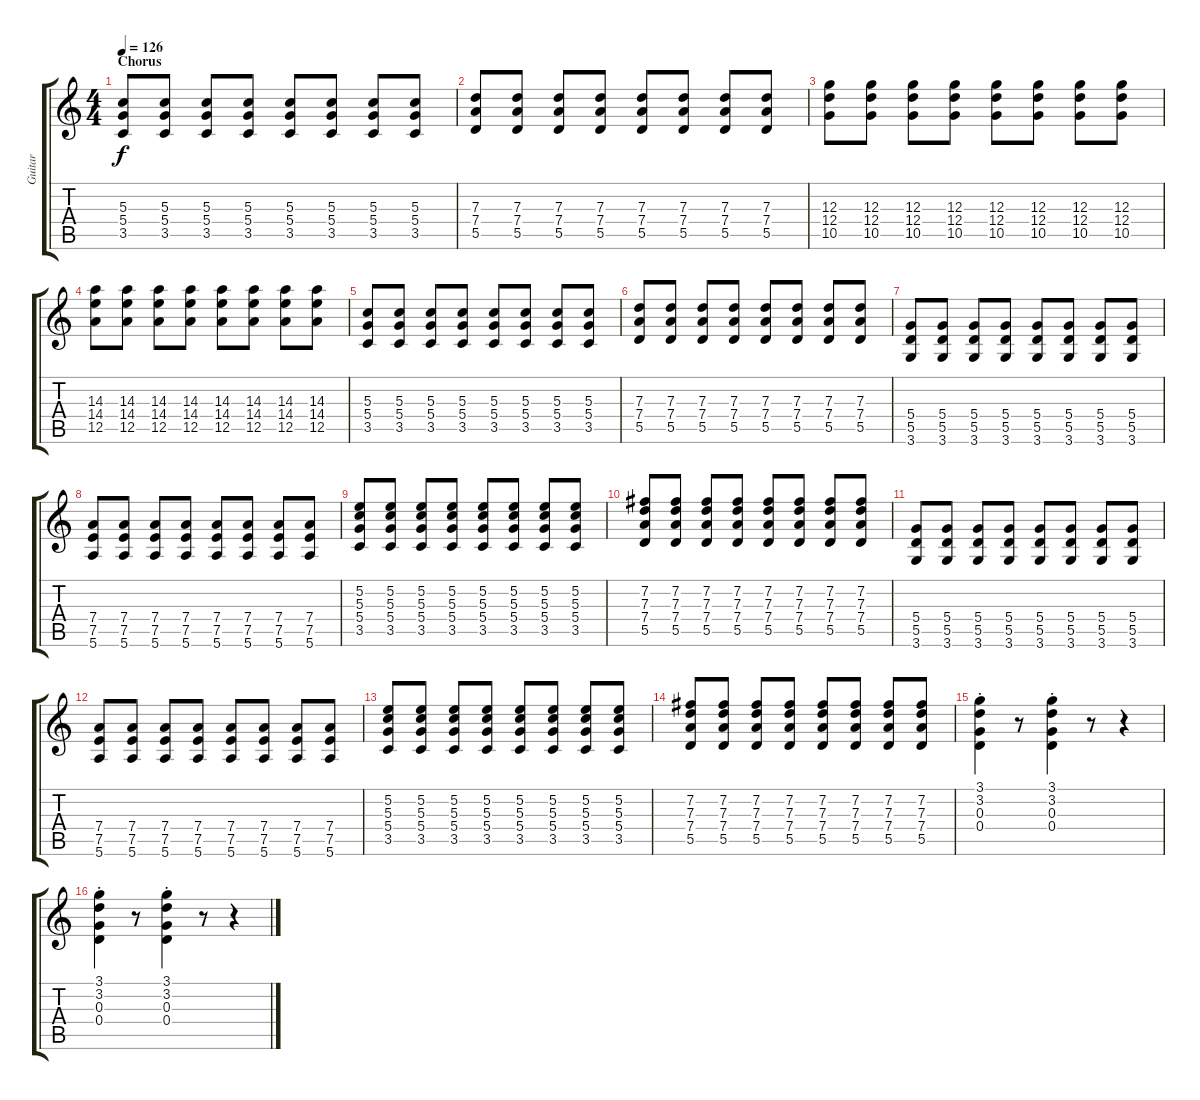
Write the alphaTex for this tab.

\track ("Guitar" "Guitar") {instrument electricguitarjazz}
\staff {score tabs}
\tuning (E4 B3 G3 D3 A2 E2) {hide}
\ts (4 4)
\section ("" "Chorus")
\tempo 126
\clef g2
\ks c
(5.3 5.4 3.5).8{dy f} (5.3 5.4 3.5).8 (5.3 5.4 3.5).8 (5.3 5.4 3.5).8 (5.3 5.4 3.5).8 (5.3 5.4 3.5).8 (5.3 5.4 3.5).8 (5.3 5.4 3.5).8 |
(7.3 7.4 5.5).8 (7.3 7.4 5.5).8 (7.3 7.4 5.5).8 (7.3 7.4 5.5).8 (7.3 7.4 5.5).8 (7.3 7.4 5.5).8 (7.3 7.4 5.5).8 (7.3 7.4 5.5).8 |
(12.3 12.4 10.5).8 (12.3 12.4 10.5).8 (12.3 12.4 10.5).8 (12.3 12.4 10.5).8 (12.3 12.4 10.5).8 (12.3 12.4 10.5).8 (12.3 12.4 10.5).8 (12.3 12.4 10.5).8 |
(14.3 14.4 12.5).8 (14.3 14.4 12.5).8 (14.3 14.4 12.5).8 (14.3 14.4 12.5).8 (14.3 14.4 12.5).8 (14.3 14.4 12.5).8 (14.3 14.4 12.5).8 (14.3 14.4 12.5).8 |
(5.3 5.4 3.5).8 (5.3 5.4 3.5).8 (5.3 5.4 3.5).8 (5.3 5.4 3.5).8 (5.3 5.4 3.5).8 (5.3 5.4 3.5).8 (5.3 5.4 3.5).8 (5.3 5.4 3.5).8 |
(7.3 7.4 5.5).8 (7.3 7.4 5.5).8 (7.3 7.4 5.5).8 (7.3 7.4 5.5).8 (7.3 7.4 5.5).8 (7.3 7.4 5.5).8 (7.3 7.4 5.5).8 (7.3 7.4 5.5).8 |
(5.4 5.5 3.6).8 (5.4 5.5 3.6).8 (5.4 5.5 3.6).8 (5.4 5.5 3.6).8 (5.4 5.5 3.6).8 (5.4 5.5 3.6).8 (5.4 5.5 3.6).8 (5.4 5.5 3.6).8 |
(7.4 7.5 5.6).8 (7.4 7.5 5.6).8 (7.4 7.5 5.6).8 (7.4 7.5 5.6).8 (7.4 7.5 5.6).8 (7.4 7.5 5.6).8 (7.4 7.5 5.6).8 (7.4 7.5 5.6).8 |
(5.2 5.3 5.4 3.5).8 (5.2 5.3 5.4 3.5).8 (5.2 5.3 5.4 3.5).8 (5.2 5.3 5.4 3.5).8 (5.2 5.3 5.4 3.5).8 (5.2 5.3 5.4 3.5).8 (5.2 5.3 5.4 3.5).8 (5.2 5.3 5.4 3.5).8 |
(7.2 7.3 7.4 5.5).8 (7.2 7.3 7.4 5.5).8 (7.2 7.3 7.4 5.5).8 (7.2 7.3 7.4 5.5).8 (7.2 7.3 7.4 5.5).8 (7.2 7.3 7.4 5.5).8 (7.2 7.3 7.4 5.5).8 (7.2 7.3 7.4 5.5).8 |
(5.4 5.5 3.6).8 (5.4 5.5 3.6).8 (5.4 5.5 3.6).8 (5.4 5.5 3.6).8 (5.4 5.5 3.6).8 (5.4 5.5 3.6).8 (5.4 5.5 3.6).8 (5.4 5.5 3.6).8 |
(7.4 7.5 5.6).8 (7.4 7.5 5.6).8 (7.4 7.5 5.6).8 (7.4 7.5 5.6).8 (7.4 7.5 5.6).8 (7.4 7.5 5.6).8 (7.4 7.5 5.6).8 (7.4 7.5 5.6).8 |
(5.2 5.3 5.4 3.5).8 (5.2 5.3 5.4 3.5).8 (5.2 5.3 5.4 3.5).8 (5.2 5.3 5.4 3.5).8 (5.2 5.3 5.4 3.5).8 (5.2 5.3 5.4 3.5).8 (5.2 5.3 5.4 3.5).8 (5.2 5.3 5.4 3.5).8 |
(7.2 7.3 7.4 5.5).8 (7.2 7.3 7.4 5.5).8 (7.2 7.3 7.4 5.5).8 (7.2 7.3 7.4 5.5).8 (7.2 7.3 7.4 5.5).8 (7.2 7.3 7.4 5.5).8 (7.2 7.3 7.4 5.5).8 (7.2 7.3 7.4 5.5).8 |
(3.1{st} 3.2{st} 0.3{st} 0.4{st}).4 r.8 (3.1{st} 3.2{st} 0.3{st} 0.4{st}).4 r.8 r.4 |
(3.1{st} 3.2{st} 0.3{st} 0.4{st}).4 r.8 (3.1{st} 3.2{st} 0.3{st} 0.4{st}).4 r.8 r.4
